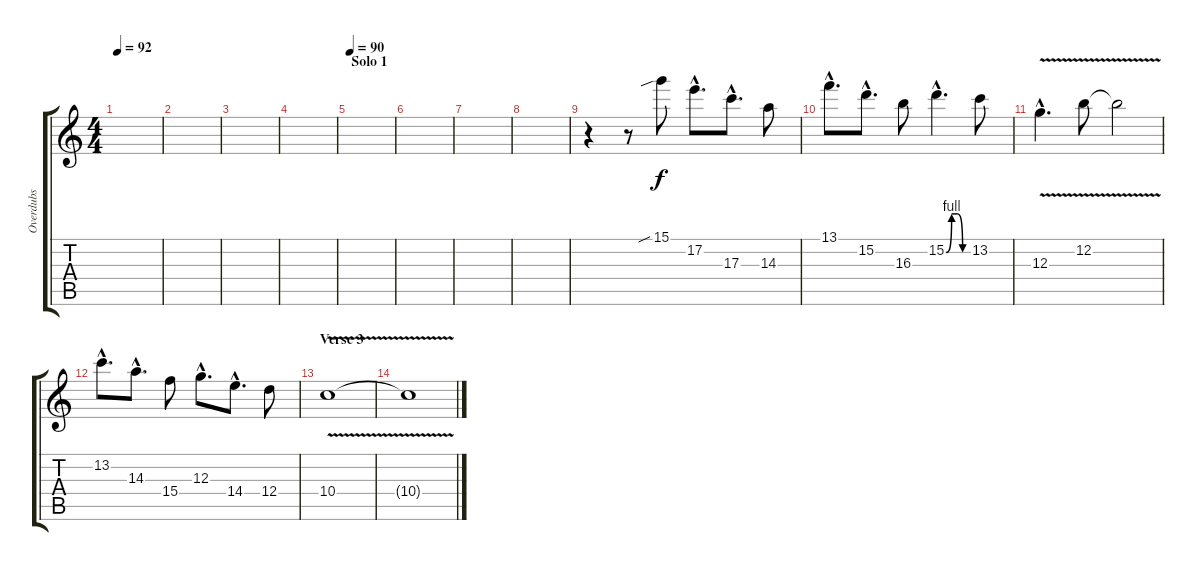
\track ("Overdubs" "Overdubs") {instrument distortionguitar}
\staff {score tabs}
\tuning (E4 B3 G3 D3 A2 E2) {hide}
\ts (4 4)
\tempo 92
\clef g2
\ks c
|
|
|
|
\section ("" "Solo 1")
\tempo 90
|
|
|
|
r.4 r.8 15.1{sib}.8 17.2{hac}.8{d} 17.3{hac}.8{d} 14.3.8 |
13.1{hac}.8{d} 15.2{hac}.8{d} 16.3.8 15.2{be (custom 0 0 15 4 30 4 45 0 60 0) hac}.4{d} 13.2.8 |
12.3{v hac}.4{d} 12.2{v}.8 12.2{t}.2 |
13.2{hac}.8{d} 14.3{hac}.8{d} 15.4.8 12.3{hac}.8{d} 14.4{hac}.8{d} 12.4.8 |
\section ("" "Verse 3")
10.4{v}.1{volume 0} |
10.4{t}.1
